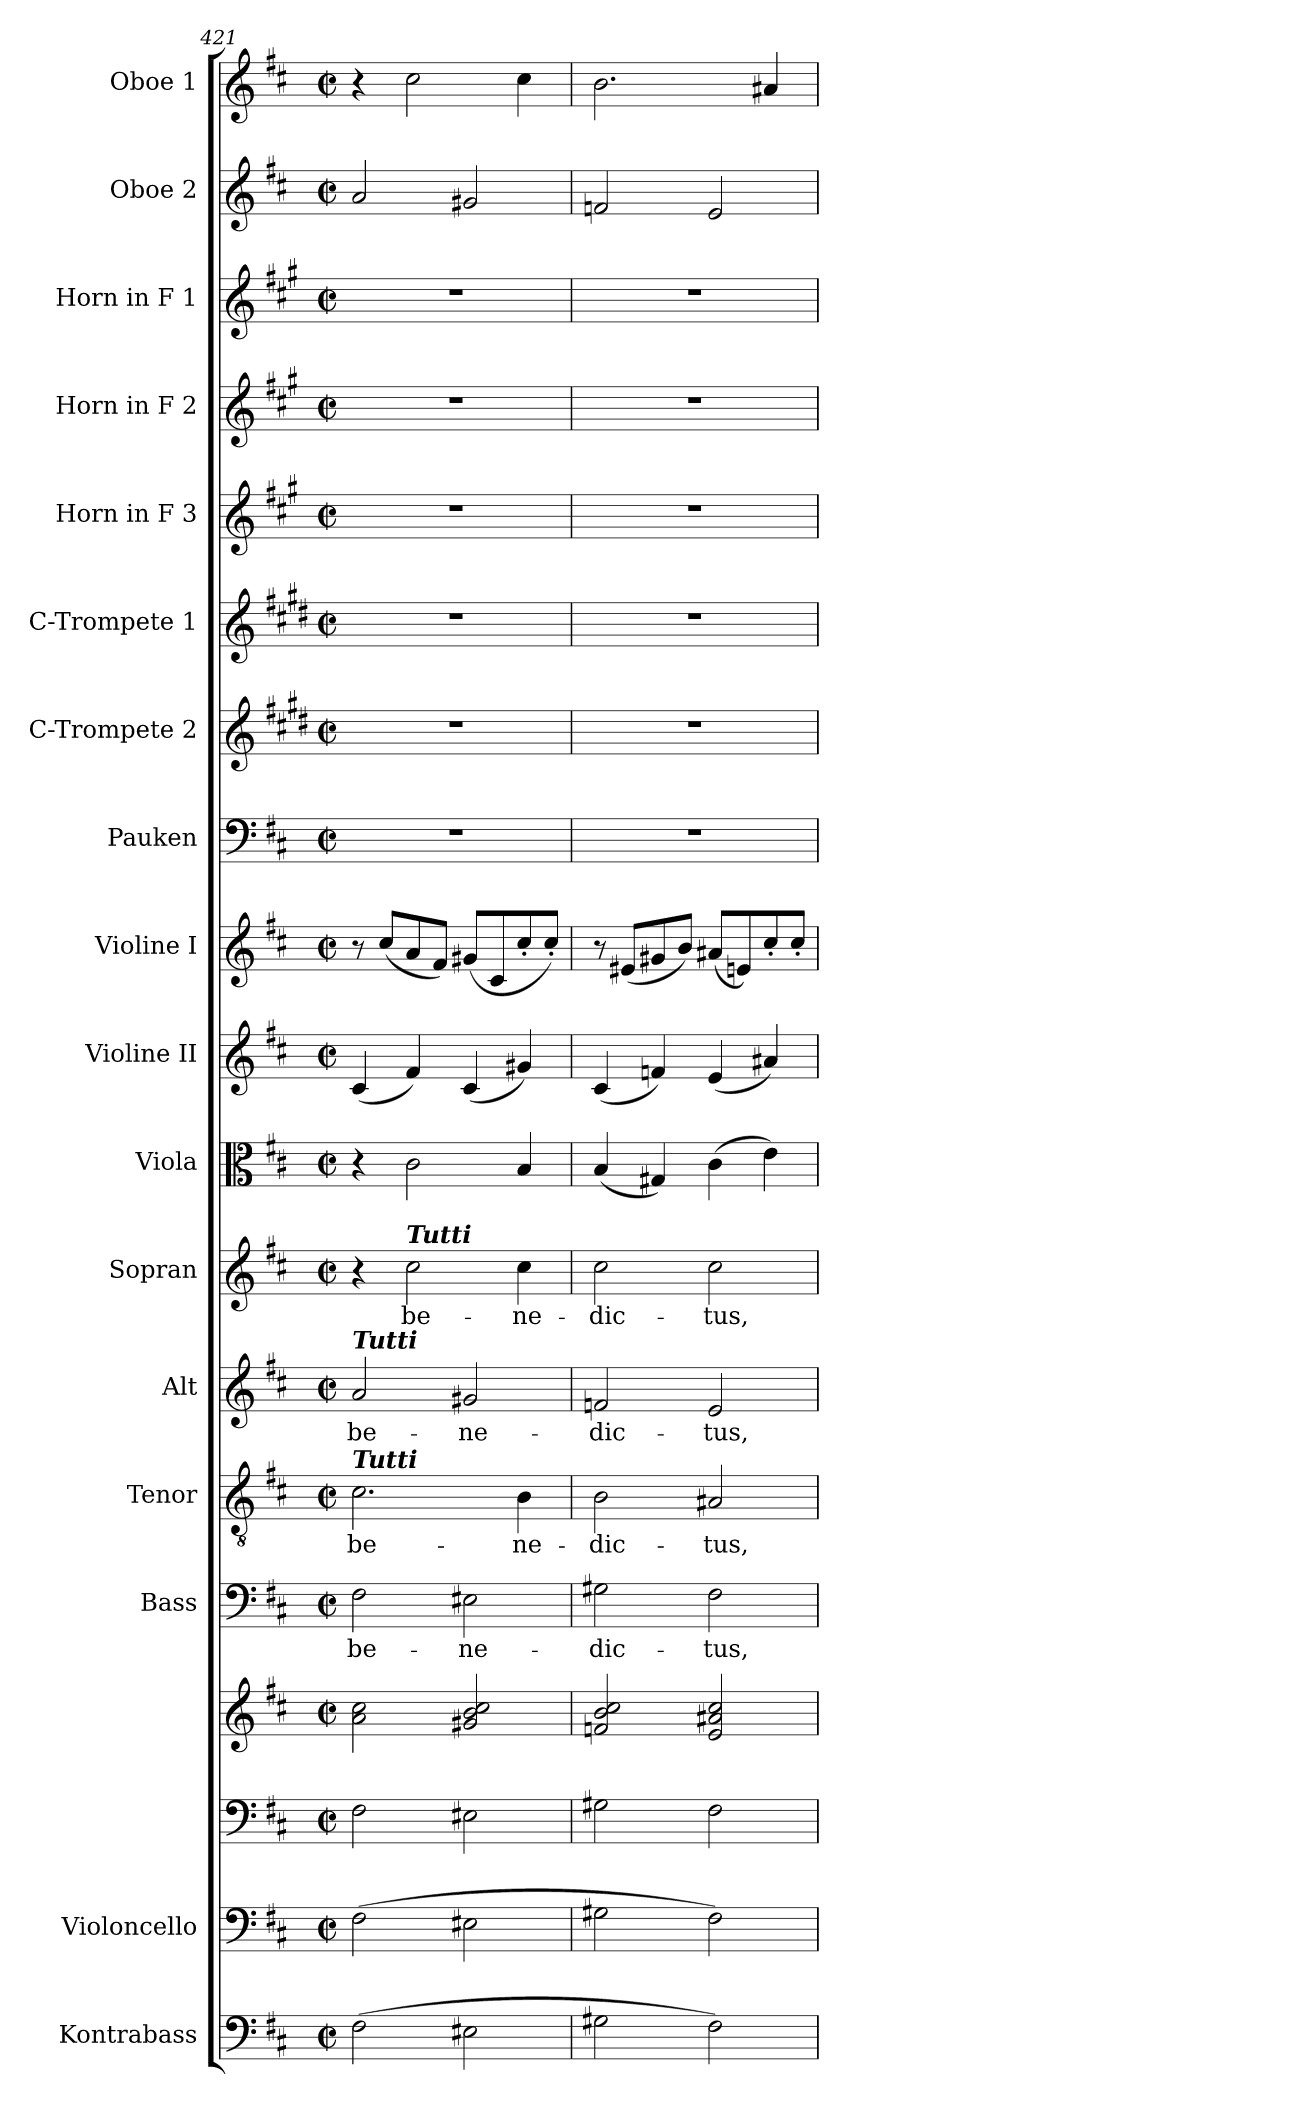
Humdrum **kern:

**kern	**kern	**kern	**kern	**kern	**text	**kern	**text	**kern	**text	**kern	**text	**kern	**kern	**kern	**kern	**kern	**kern	**kern	**kern	**kern	**kern	**kern
*part18	*part17	*part16	*part16	*part15	*part15	*part14	*part14	*part13	*part13	*part12	*part12	*part11	*part10	*part9	*part8	*part7	*part6	*part5	*part4	*part3	*part2	*part1
*staff19	*staff18	*staff17	*staff16	*staff15	*staff15	*staff14	*staff14	*staff13	*staff13	*staff12	*staff12	*staff11	*staff10	*staff9	*staff8	*staff7	*staff6	*staff5	*staff4	*staff3	*staff2	*staff1
*I"Kontrabass	*I"Violoncello	*	*	*I"Bass	*	*I"Tenor	*	*I"Alt	*	*I"Sopran	*	*I"Viola	*I"Violine II	*I"Violine I	*I"Pauken	*I"C-Trompete 2	*I"C-Trompete 1	*I"Horn in F 3	*I"Horn in F 2	*I"Horn in F 1	*I"Oboe 2	*I"Oboe 1
*I'Kb.	*I'Vc.	*	*	*I'B.	*	*I'T.	*	*I'A.	*	*I'S.	*	*I'Vla.	*I'Vl. II	*I'Vl. I	*I'Pk.	*I'C Trp. 2	*I'C Trp. 1	*	*	*	*I'Ob. 2	*I'Ob. 1
*clefF4	*clefF4	*clefF4	*clefG2	*clefF4	*	*clefGv2	*	*clefG2	*	*clefG2	*	*clefC3	*clefG2	*clefG2	*clefF4	*clefG2	*clefG2	*clefG2	*clefG2	*clefG2	*clefG2	*clefG2
*ITrd7c12	*	*	*	*	*	*	*	*	*	*	*	*	*	*	*	*ITrd1c2	*ITrd1c2	*ITrd4c7	*ITrd4c7	*ITrd4c7	*	*
*k[f#c#]	*k[f#c#]	*k[f#c#]	*k[f#c#]	*k[f#c#]	*	*k[f#c#]	*	*k[f#c#]	*	*k[f#c#]	*	*k[f#c#]	*k[f#c#]	*k[f#c#]	*k[f#c#]	*k[f#c#]	*k[f#c#]	*k[f#c#]	*k[f#c#]	*k[f#c#]	*k[f#c#]	*k[f#c#]
*D:	*D:	*D:	*D:	*D:	*	*D:	*	*D:	*	*D:	*	*D:	*D:	*D:	*D:	*D:	*D:	*D:	*D:	*D:	*D:	*D:
*M2/2	*M2/2	*M2/2	*M2/2	*M2/2	*	*M2/2	*	*M2/2	*	*M2/2	*	*M2/2	*M2/2	*M2/2	*M2/2	*M2/2	*M2/2	*M2/2	*M2/2	*M2/2	*M2/2	*M2/2
*met(c|)	*met(c|)	*met(c|)	*met(c|)	*met(c|)	*	*met(c|)	*	*met(c|)	*	*met(c|)	*	*met(c|)	*met(c|)	*met(c|)	*met(c|)	*met(c|)	*met(c|)	*met(c|)	*met(c|)	*met(c|)	*met(c|)	*met(c|)
=421	=421	=421	=421	=421	=421	=421	=421	=421	=421	=421	=421	=421	=421	=421	=421	=421	=421	=421	=421	=421	=421	=421
!	!	!	!	!	!	!	!	!LO:TX:a:Bi:t=Tutti	!	!	!	!	!	!	!	!	!	!	!	!	!	!
!	!	!	!	!	!	!LO:TX:a:Bi:t=Tutti	!	!	!	!	!	!	!	!	!	!	!	!	!	!	!	!
!	!	!	!	!	!LO:LY:b	!	!LO:LY:b	!	!LO:LY:b	!	!	!	!	!	!	!	!	!	!	!	!	!
(>2FF#\	(>2F#\	2F#\	2a\ 2cc#\	2F#\	be-	2.c#\	be-	2a/	be-	4r	.	4r	(<4c#/	8r	1r	1r	1r	1r	1r	1r	2a/	4r
.	.	.	.	.	.	.	.	.	.	.	.	.	.	(<8cc#/L	.	.	.	.	.	.	.	.
!	!	!	!	!	!	!	!	!	!	!LO:TX:a:Bi:t=Tutti	!	!	!	!	!	!	!	!	!	!	!	!
!	!	!	!	!	!	!	!	!	!	!	!LO:LY:b	!	!	!	!	!	!	!	!	!	!	!
.	.	.	.	.	.	.	.	.	.	2cc#\	be-	2c#\	4f#/)	8a/	.	.	.	.	.	.	.	2cc#\
.	.	.	.	.	.	.	.	.	.	.	.	.	.	8f#/J)	.	.	.	.	.	.	.	.
!	!	!	!	!	!LO:LY:b	!	!	!	!LO:LY:b	!	!	!	!	!	!	!	!	!	!	!	!	!
2EE#X\	2E#X\	2E#X\	2g#X/ 2b/ 2cc#/	2E#X\	-ne-	.	.	2g#X/	-ne-	.	.	.	(<4c#/	(<8g#X/L	.	.	.	.	.	.	2g#X/	.
.	.	.	.	.	.	.	.	.	.	.	.	.	.	8c#/	.	.	.	.	.	.	.	.
!	!	!	!	!	!	!	!LO:LY:b	!	!	!	!LO:LY:b	!	!	!	!	!	!	!	!	!	!	!
.	.	.	.	.	.	4B\	-ne-	.	.	4cc#\	-ne-	4B/	4g#X/)	8cc#'</	.	.	.	.	.	.	.	4cc#\
.	.	.	.	.	.	.	.	.	.	.	.	.	.	8cc#'</J)	.	.	.	.	.	.	.	.
=422	=422	=422	=422	=422	=422	=422	=422	=422	=422	=422	=422	=422	=422	=422	=422	=422	=422	=422	=422	=422	=422	=422
!	!	!	!	!	!LO:LY:b	!	!LO:LY:b	!	!LO:LY:b	!	!LO:LY:b	!	!	!	!	!	!	!	!	!	!	!
2GG#X\	2G#X\	2G#X\	2fn/ 2b/ 2cc#/	2G#X\	-dic-	2B\	-dic-	2fn/	-dic-	2cc#\	-dic-	(<4B/	(<4c#/	8r	1r	1r	1r	1r	1r	1r	2fn/	2.b\
.	.	.	.	.	.	.	.	.	.	.	.	.	.	(<8e#X/L	.	.	.	.	.	.	.	.
.	.	.	.	.	.	.	.	.	.	.	.	4G#X/)	4fn/)	8g#X/	.	.	.	.	.	.	.	.
.	.	.	.	.	.	.	.	.	.	.	.	.	.	8b/J)	.	.	.	.	.	.	.	.
!	!	!	!	!	!LO:LY:b	!	!LO:LY:b	!	!LO:LY:b	!	!LO:LY:b	!	!	!	!	!	!	!	!	!	!	!
2FF#\)	2F#\)	2F#\	2e/ 2a#X/ 2cc#/	2F#\	-tus,	2A#X/	-tus,	2e/	-tus,	2cc#\	-tus,	(>4c#\	(<4e/	(<8a#X/L	.	.	.	.	.	.	2e/	.
.	.	.	.	.	.	.	.	.	.	.	.	.	.	8en/)	.	.	.	.	.	.	.	.
.	.	.	.	.	.	.	.	.	.	.	.	4e\)	4a#X/)	8cc#'</	.	.	.	.	.	.	.	4a#X/
.	.	.	.	.	.	.	.	.	.	.	.	.	.	8cc#'</J	.	.	.	.	.	.	.	.
=	=	=	=	=	=	=	=	=	=	=	=	=	=	=	=	=	=	=	=	=	=	=
*-	*-	*-	*-	*-	*-	*-	*-	*-	*-	*-	*-	*-	*-	*-	*-	*-	*-	*-	*-	*-	*-	*-
